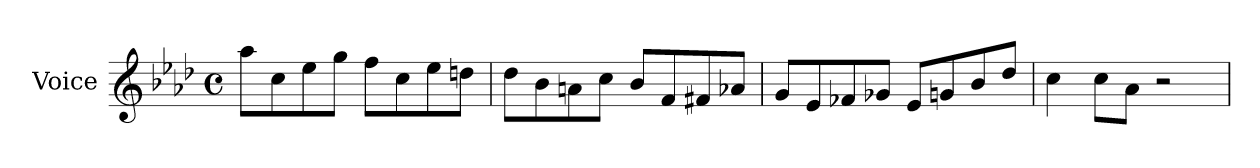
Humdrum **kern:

**kern
*part1
*staff1
*I"Voice
*I'Voice
*clefG2
*k[b-e-a-d-]
*M4/4
*met(c)
=1
8aa-\L
8cc\
8ee-\
8gg\J
8ff\L
8cc\
8ee-\
8ddn\J
=2
8dd-\L
8b-\
8an\
8cc\J
8b-/L
8f/
8f#X/
8a-X/J
=3
8g/L
8e-/
8f-X/
8g-X/J
8e-/L
8gn/
8b-/
8dd-/J
=4
4cc\
8cc\L
8a-\J
2rcc
=
*-
